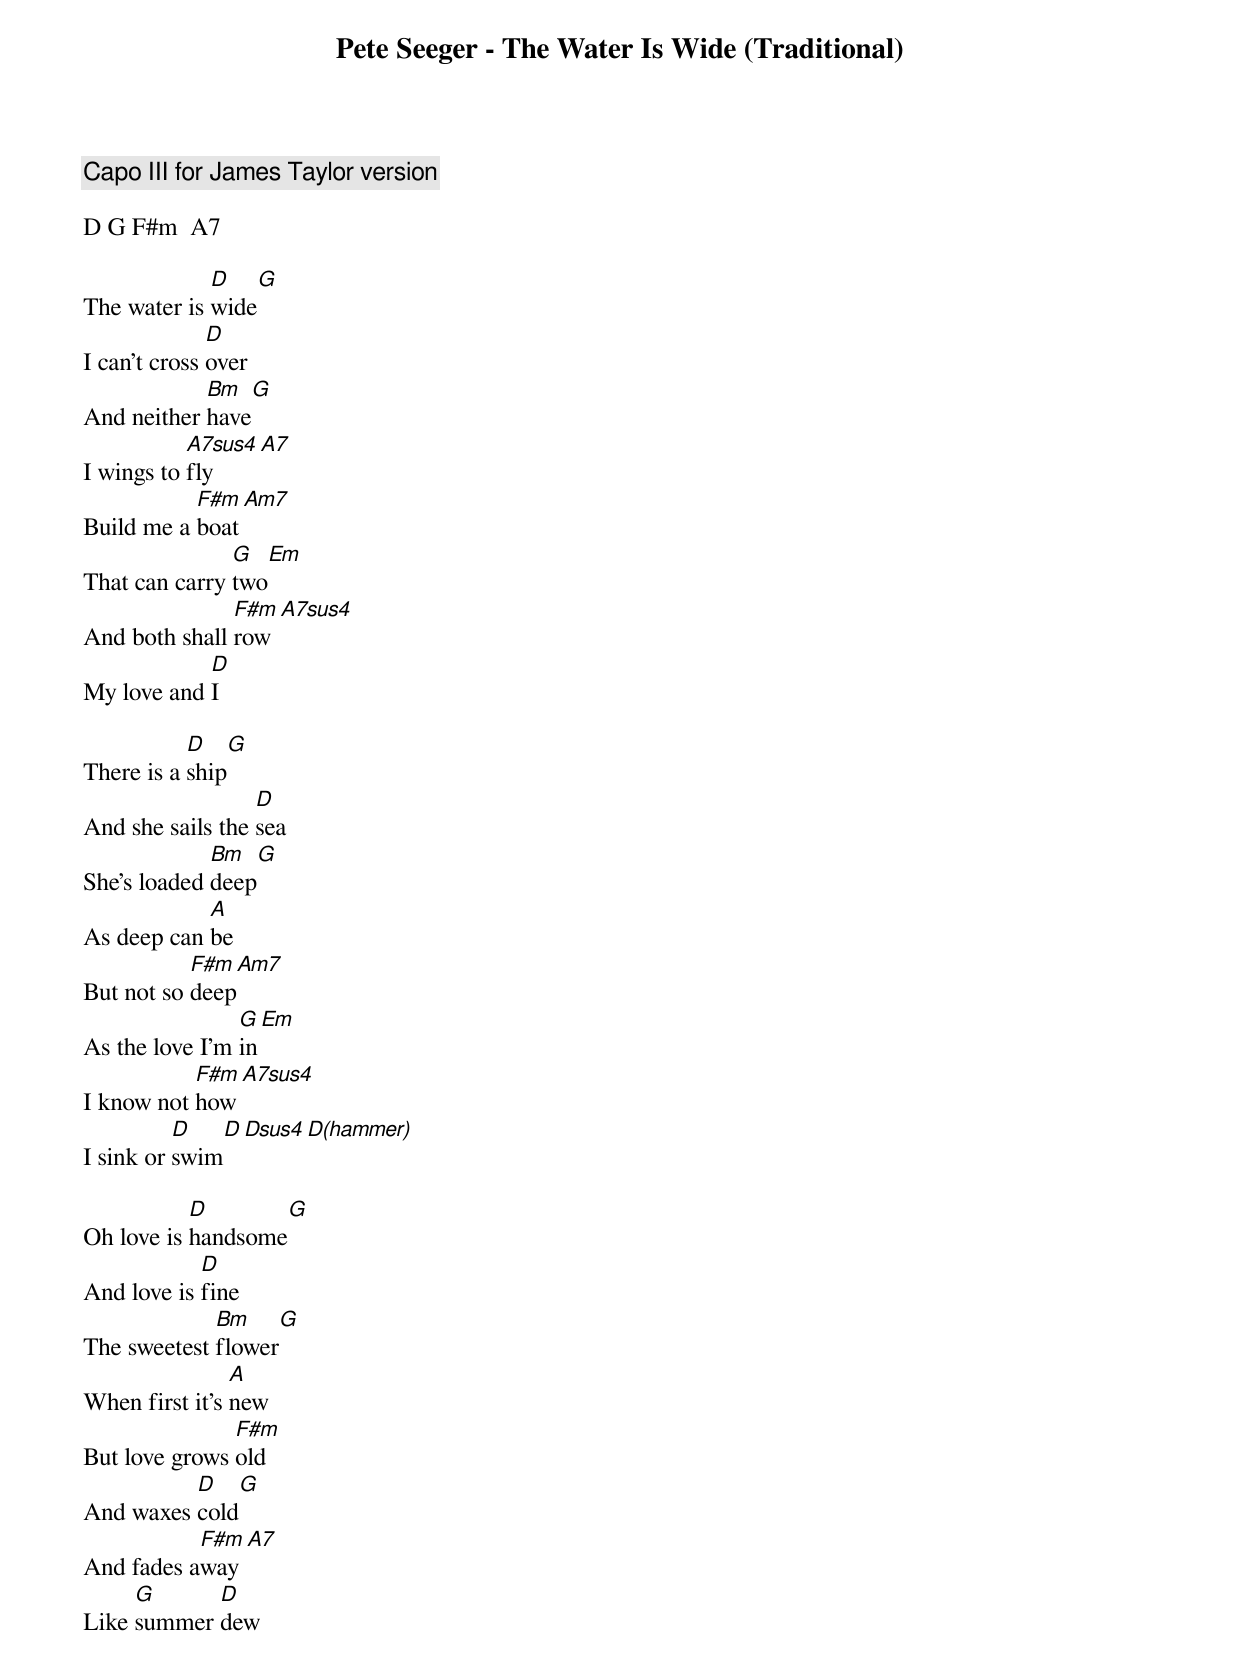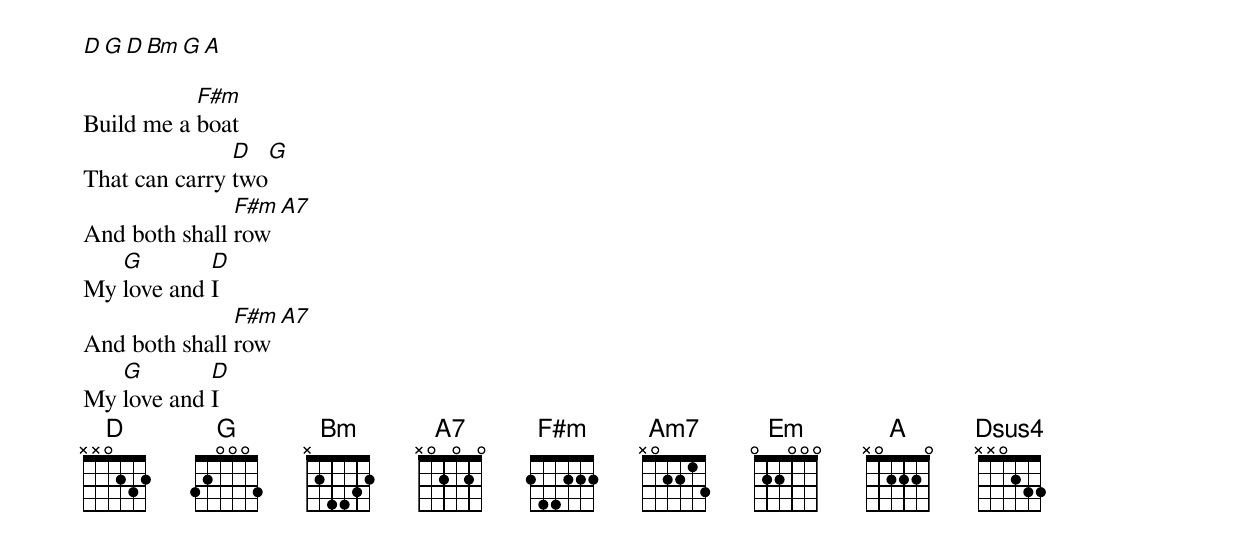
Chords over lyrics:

Pete Seeger - The Water Is Wide (Traditional)

Capo III for James Taylor version

D G F#m  A7

             D    G
The water is wide
              D
I can't cross over
            Bm   G
And neither have
           A7sus4  A7
I wings to fly
           F#m   Am7
Build me a boat
               G   Em
That can carry two
               F#m  A7sus4
And both shall row
            D
My love and I

           D    G
There is a ship
                  D
And she sails the sea
             Bm   G
She's loaded deep
            A
As deep can be
           F#m   Am7
But not so deep
                G  Em
As the love I'm in
           F#m  A7sus4
I know not how
          D   D Dsus4 D(hammer)
I sink or swim

           D       G
Oh love is handsome
            D
And love is fine
             Bm     G
The sweetest flower
                A
When first it's new
               F#m
But love grows old
          D    G
And waxes cold
           F#m  A7
And fades away
     G      D
Like summer dew

D G D Bm G A

           F#m
Build me a boat
               D   G
That can carry two
               F#m  A7
And both shall row
   G        D
My love and I
               F#m  A7
And both shall row
   G        D
My love and I
